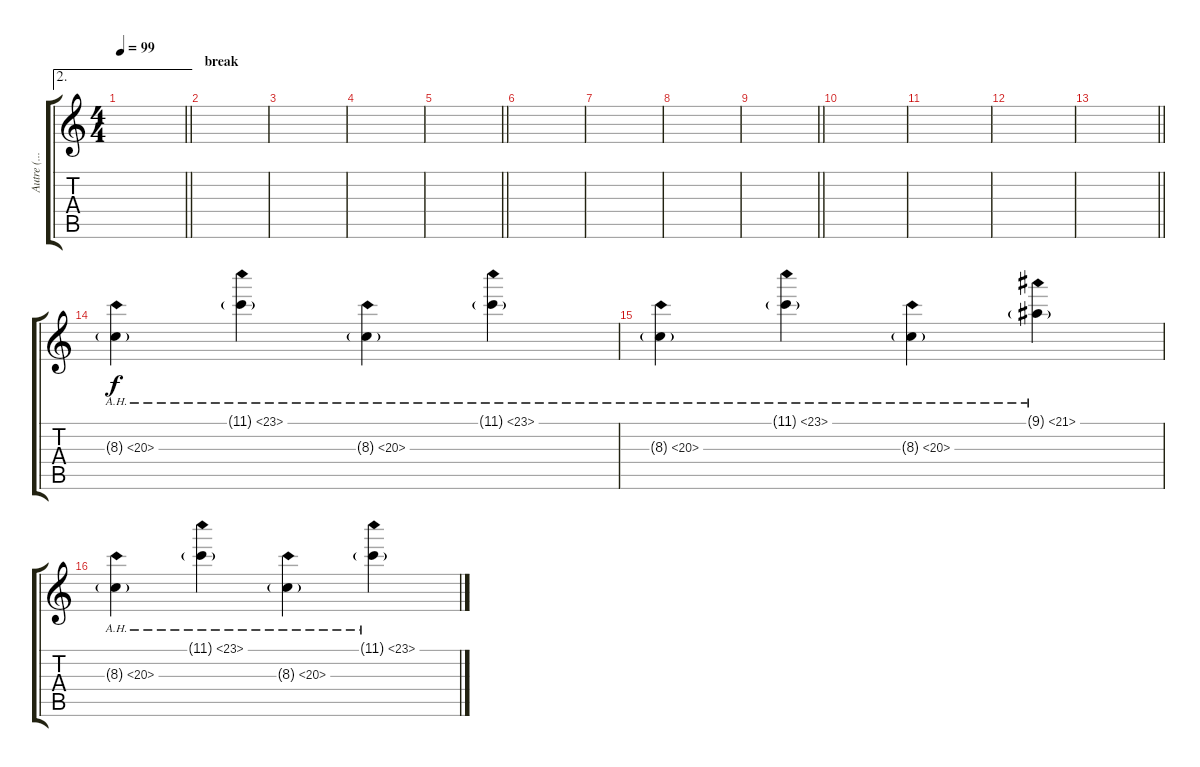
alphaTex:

\track ("Autre (...)" "Autre (...") {instrument overdrivenguitar}
\staff {score tabs}
\tuning (Db4 Ab3 E3 B2 Gb2 B1) {hide}
\ae 2
\ts (4 4)
\tempo 99
\clef g2
\barLineRight lightlight
\ks c
|
\section ("" "break")
|
|
|
\barLineRight lightlight
|
|
|
|
\barLineRight lightlight
|
|
|
|
\barLineRight lightlight
|
8.3{ah 12 g}.4 11.1{ah 12 g}.4 8.3{ah 12 g}.4 11.1{ah 12 g}.4 |
8.3{ah 12 g}.4 11.1{ah 12 g}.4 8.3{ah 12 g}.4 9.1{ah 12 g}.4 |
8.3{ah 12 g}.4 11.1{ah 12 g}.4 8.3{ah 12 g}.4 11.1{ah 12 g}.4
